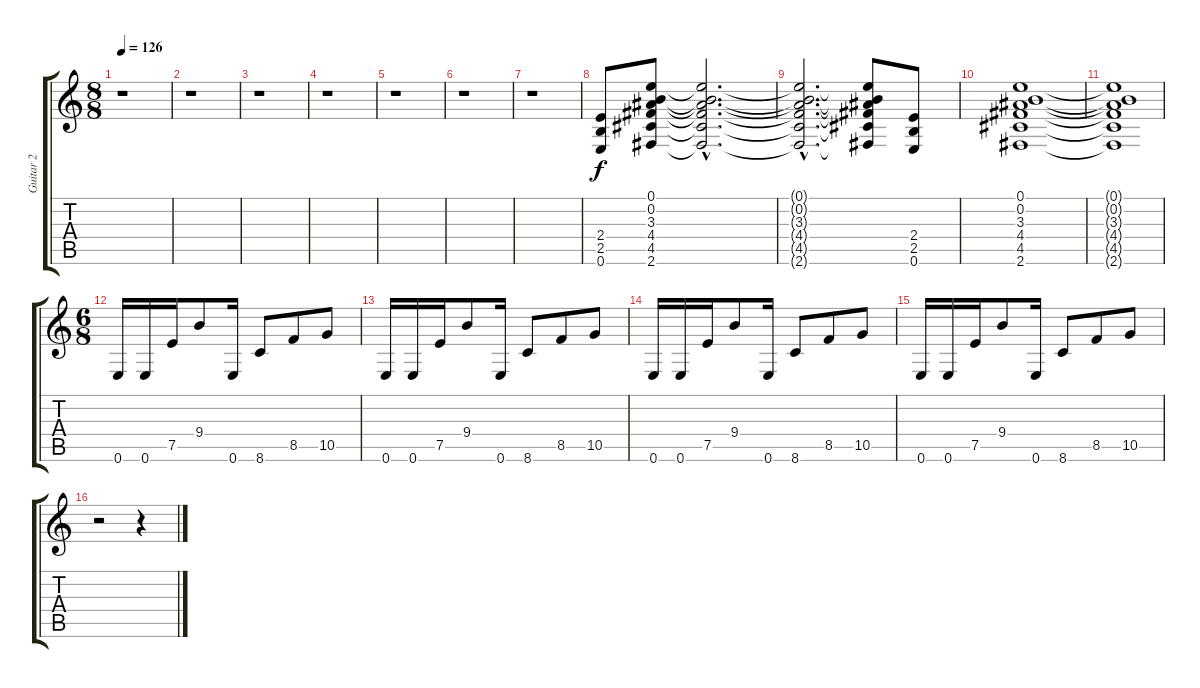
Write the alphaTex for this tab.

\track ("Guitar 2" "Guitar 2") {instrument overdrivenguitar}
\staff {score tabs}
\tuning (E4 B3 G3 D3 A2 E2) {hide}
\ts (8 8)
\tempo 126
\clef g2
\ks c
r.1{dy f} |
r.1 |
r.1 |
r.1 |
r.1 |
r.1 |
r.1 |
(2.4 2.5 0.6).8 (0.1 0.2 3.3 4.4 4.5 2.6).8 (0.1{hac t} 0.2{hac t} 3.3{hac t} 4.4{hac t} 4.5{hac t} 2.6{hac t}).2{d} |
(0.1{hac t} 0.2{hac t} 3.3{hac t} 4.4{hac t} 4.5{hac t} 2.6{hac t}).2{d} (0.1{t} 0.2{t} 3.3{t} 4.4{t} 4.5{t} 2.6{t}).8 (2.4 2.5 0.6).8 |
(0.1 0.2 3.3 4.4 4.5 2.6).1 |
(0.1{t} 0.2{t} 3.3{t} 4.4{t} 4.5{t} 2.6{t}).1 |
\ts (6 8)
0.6.16 0.6.16 7.5.16 9.4.8 0.6.16 8.6.8 8.5.8 10.5.8 |
0.6.16 0.6.16 7.5.16 9.4.8 0.6.16 8.6.8 8.5.8 10.5.8 |
0.6.16 0.6.16 7.5.16 9.4.8 0.6.16 8.6.8 8.5.8 10.5.8 |
0.6.16 0.6.16 7.5.16 9.4.8 0.6.16 8.6.8 8.5.8 10.5.8 |
r.2 r.4
